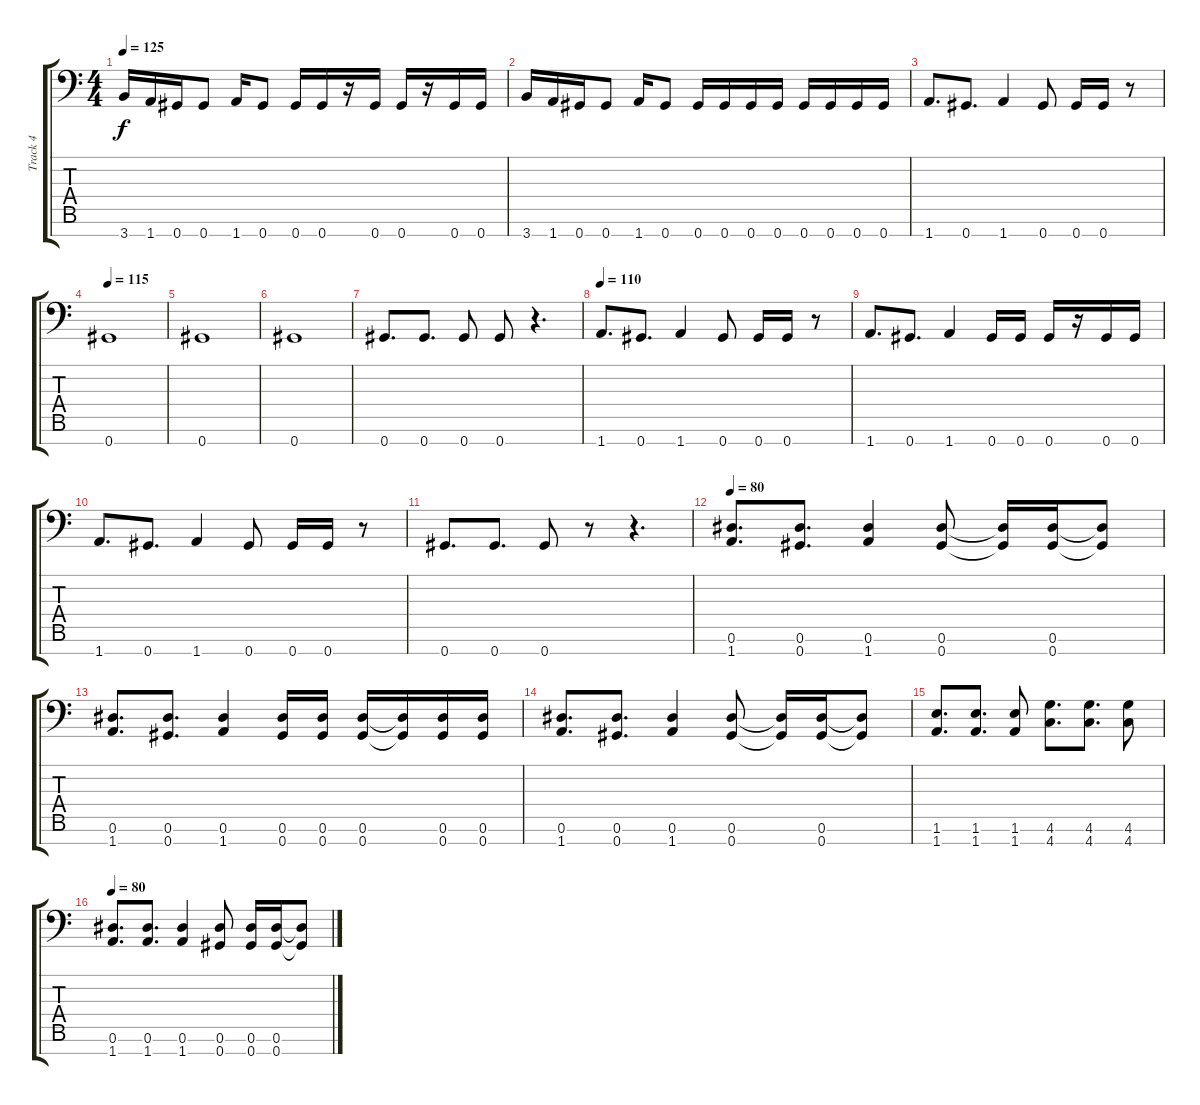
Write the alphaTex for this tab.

\track ("Track 4" "Track 4") {instrument electricbassfinger}
\staff {score tabs}
\tuning (Eb4 Bb3 Gb3 Db3 Ab2 Eb2 Ab1) {hide}
\ts (4 4)
\tempo 125
\clef f4
\ks c
3.7.16{dy f} 1.7.16 0.7.16 0.7.8 1.7.16 0.7.8 0.7.16 0.7.16 r.16 0.7.16 0.7.16 r.16 0.7.16 0.7.16 |
3.7.16 1.7.16 0.7.16 0.7.8 1.7.16 0.7.8 0.7.16 0.7.16 0.7.16 0.7.16 0.7.16 0.7.16 0.7.16 0.7.16 |
1.7.8{d} 0.7.8{d} 1.7.4 0.7.8 0.7.16 0.7.16 r.8 |
\tempo 115
0.7.1 |
0.7.1 |
0.7.1 |
0.7.8{d} 0.7.8{d} 0.7.8 0.7.8 r.4{d} |
\tempo 110
1.7.8{d} 0.7.8{d} 1.7.4 0.7.8 0.7.16 0.7.16 r.8 |
1.7.8{d} 0.7.8{d} 1.7.4 0.7.16 0.7.16 0.7.16 r.16 0.7.16 0.7.16 |
1.7.8{d} 0.7.8{d} 1.7.4 0.7.8 0.7.16 0.7.16 r.8 |
0.7.8{d} 0.7.8{d} 0.7.8 r.8 r.4{d} |
\tempo 80
(0.6 1.7).8{d} (0.6 0.7).8{d} (0.6 1.7).4 (0.6 0.7).8 (0.6{t} 0.7{t}).16 (0.6 0.7).16 (0.6{t} 0.7{t}).8 |
(0.6 1.7).8{d} (0.6 0.7).8{d} (0.6 1.7).4 (0.6 0.7).16 (0.6 0.7).16 (0.6 0.7).16 (0.6{t} 0.7{t}).16 (0.6 0.7).16 (0.6 0.7).16 |
(0.6 1.7).8{d} (0.6 0.7).8{d} (0.6 1.7).4 (0.6 0.7).8 (0.6{t} 0.7{t}).16 (0.6 0.7).16 (0.6{t} 0.7{t}).8 |
(1.6 1.7).8{d} (1.6 1.7).8{d} (1.6 1.7).8 (4.6 4.7).8{d} (4.6 4.7).8{d} (4.6 4.7).8 |
\tempo 80
(0.6 1.7).8{d} (0.6 1.7).8{d} (0.6 1.7).4 (0.6 0.7).8 (0.6 0.7).16 (0.6 0.7).16 (0.6{t} 0.7{t}).8
